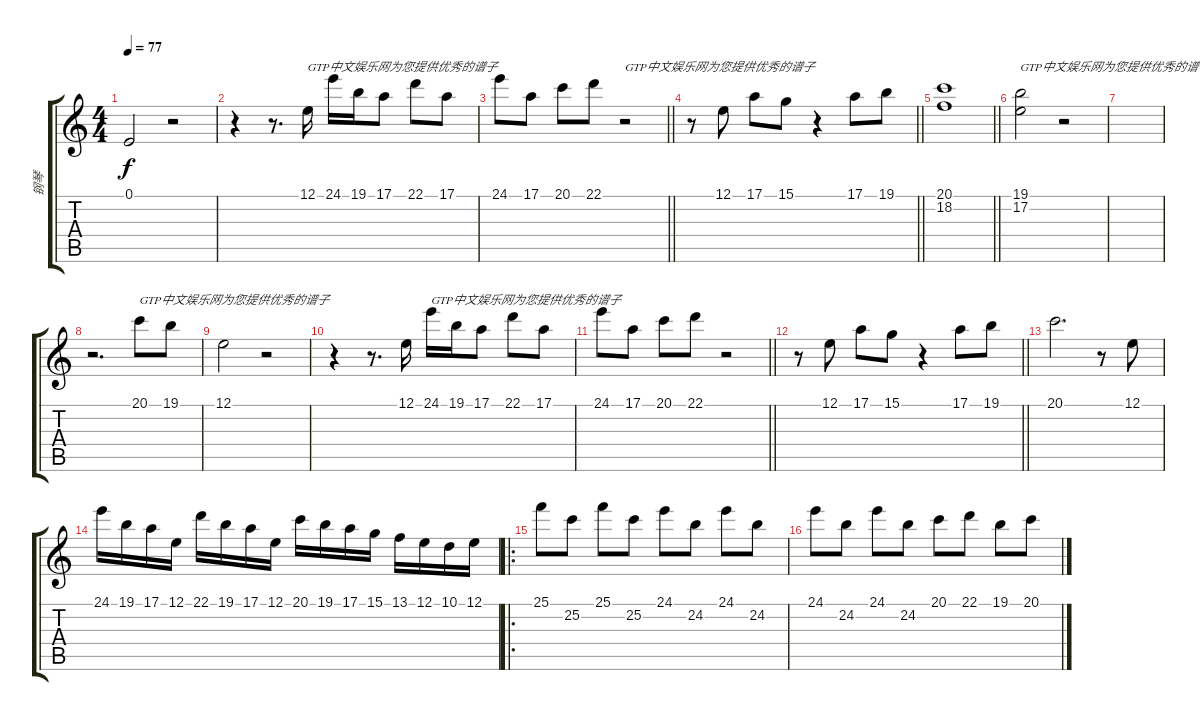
\track ("钢琴" "钢琴") {instrument acousticgrandpiano}
\staff {score tabs}
\tuning (E4 B3 G3 D3 A2 E2) {hide}
\ts (4 4)
\tempo 77
\clef g2
\ks c
0.1.2{dy f} r.2 |
r.4 r.8{d} 12.1.16{txt "GTP中文娱乐网为您提供优秀的谱子"} 24.1.16 19.1.16 17.1.8 22.1.8 17.1.8 |
\barLineRight lightlight
24.1.8 17.1.8 20.1.8 22.1.8 r.2{txt "GTP中文娱乐网为您提供优秀的谱子"} |
\section ("" "")
\barLineRight lightlight
r.8 12.1.8 17.1.8 15.1.8 r.4 17.1.8 19.1.8 |
\section ("" "")
\barLineRight lightlight
(20.1 18.2).1 |
\section ("" "")
(19.1 17.2).2{txt "GTP中文娱乐网为您提供优秀的谱子"} r.2 |
|
r.2{d} 20.1.8{txt "GTP中文娱乐网为您提供优秀的谱子"} 19.1.8 |
12.1.2 r.2 |
r.4 r.8{d} 12.1.16 24.1.16{txt "GTP中文娱乐网为您提供优秀的谱子"} 19.1.16 17.1.8 22.1.8 17.1.8 |
\barLineRight lightlight
24.1.8 17.1.8 20.1.8 22.1.8 r.2 |
\barLineRight lightlight
r.8 12.1.8 17.1.8 15.1.8 r.4 17.1.8 19.1.8 |
20.1.2{d} r.8 12.1.8 |
24.1.16 19.1.16 17.1.16 12.1.16 22.1.16 19.1.16 17.1.16 12.1.16 20.1.16 19.1.16 17.1.16 15.1.16 13.1.16 12.1.16 10.1.16 12.1.16 |
\ro
25.1.8 25.2.8 25.1.8 25.2.8 24.1.8 24.2.8 24.1.8 24.2.8 |
24.1.8 24.2.8 24.1.8 24.2.8 20.1.8 22.1.8 19.1.8 20.1.8
